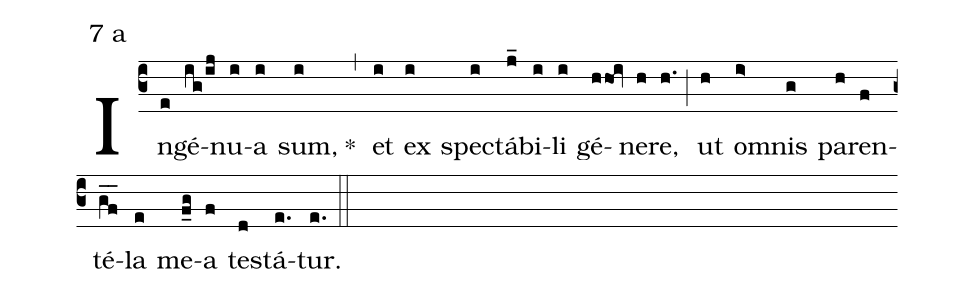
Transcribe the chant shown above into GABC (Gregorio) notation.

mode:7 a;
%%
(c3) In(e)gé(ig/ij)nu(i)a(i) sum,(i) *()(,) et(i) ex(i) spec(i)tá(j_)bi(i)li(i) gé(hhoi)ne(h)re,(h.) (;) ut(h) om(i>)nis(g) pa(h)ren(f)té(gf__)la(e) me(f_g)a(f) tes(d)tá(e.)tur.(e.) (::)
